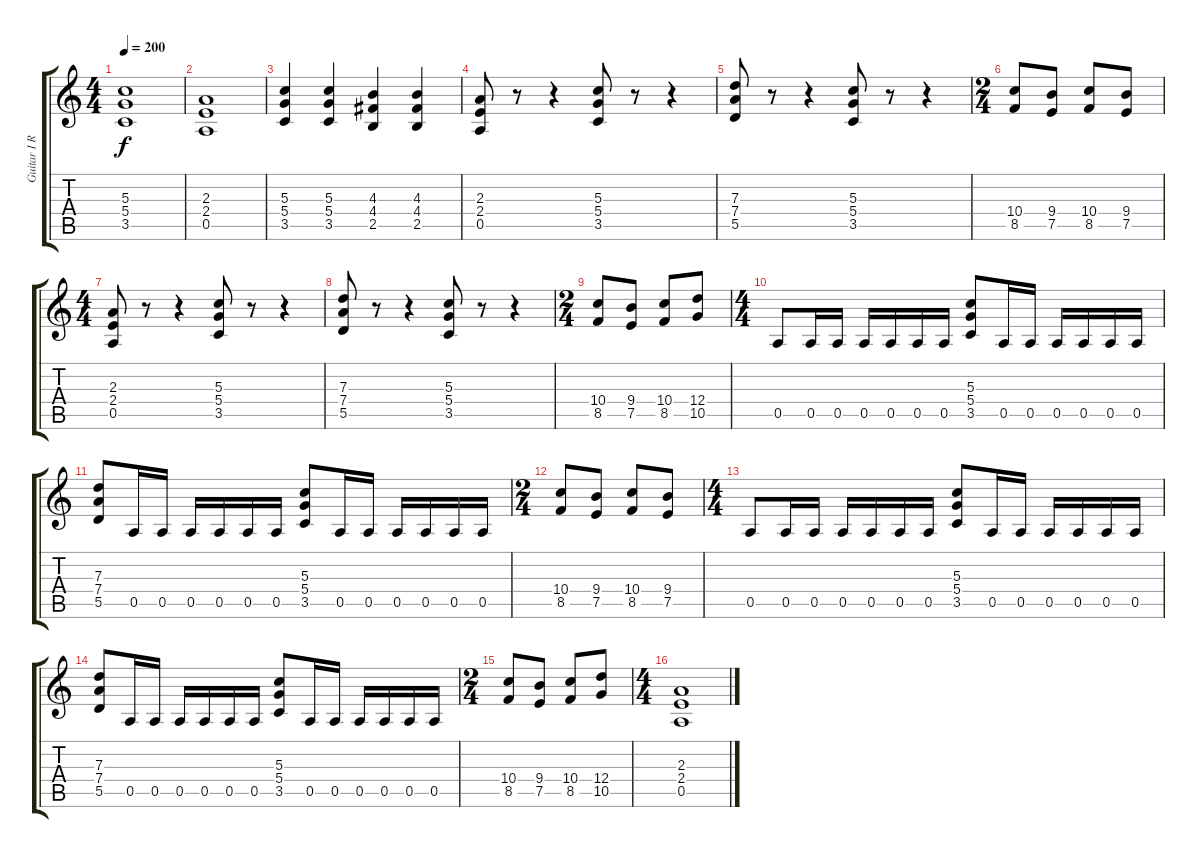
\track ("Guitar I Rhythm" "Guitar I R") {instrument overdrivenguitar}
\staff {score tabs}
\tuning (E4 B3 G3 D3 A2 E2) {hide}
\ts (4 4)
\tempo 200
\clef g2
\ks c
(5.3 5.4 3.5).1{dy f} |
(2.3 2.4 0.5).1 |
(5.3 5.4 3.5).4 (5.3 5.4 3.5).4 (4.3 4.4 2.5).4 (4.3 4.4 2.5).4 |
(2.3 2.4 0.5).8 r.8 r.4 (5.3 5.4 3.5).8 r.8 r.4 |
(7.3 7.4 5.5).8 r.8 r.4 (5.3 5.4 3.5).8 r.8 r.4 |
\ts (2 4)
(10.4 8.5).8 (9.4 7.5).8 (10.4 8.5).8 (9.4 7.5).8 |
\ts (4 4)
(2.3 2.4 0.5).8 r.8 r.4 (5.3 5.4 3.5).8 r.8 r.4 |
(7.3 7.4 5.5).8 r.8 r.4 (5.3 5.4 3.5).8 r.8 r.4 |
\ts (2 4)
(10.4 8.5).8 (9.4 7.5).8 (10.4 8.5).8 (12.4 10.5).8 |
\ts (4 4)
0.5.8 0.5.16 0.5.16 0.5.16 0.5.16 0.5.16 0.5.16 (5.3 5.4 3.5).8 0.5.16 0.5.16 0.5.16 0.5.16 0.5.16 0.5.16 |
(7.3 7.4 5.5).8 0.5.16 0.5.16 0.5.16 0.5.16 0.5.16 0.5.16 (5.3 5.4 3.5).8 0.5.16 0.5.16 0.5.16 0.5.16 0.5.16 0.5.16 |
\ts (2 4)
(10.4 8.5).8 (9.4 7.5).8 (10.4 8.5).8 (9.4 7.5).8 |
\ts (4 4)
0.5.8 0.5.16 0.5.16 0.5.16 0.5.16 0.5.16 0.5.16 (5.3 5.4 3.5).8 0.5.16 0.5.16 0.5.16 0.5.16 0.5.16 0.5.16 |
(7.3 7.4 5.5).8 0.5.16 0.5.16 0.5.16 0.5.16 0.5.16 0.5.16 (5.3 5.4 3.5).8 0.5.16 0.5.16 0.5.16 0.5.16 0.5.16 0.5.16 |
\ts (2 4)
(10.4 8.5).8 (9.4 7.5).8 (10.4 8.5).8 (12.4 10.5).8 |
\ts (4 4)
(2.3 2.4 0.5).1
